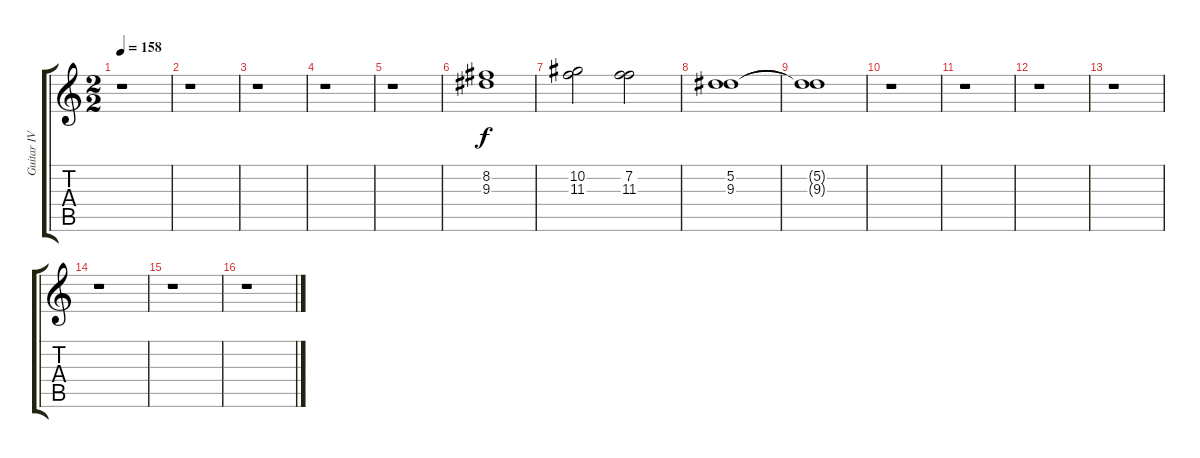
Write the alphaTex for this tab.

\track ("Guitar IV (elec. 6 stg./overdriven)" "Guitar IV ") {instrument overdrivenguitar}
\staff {score tabs}
\tuning (Eb4 Bb3 Gb3 Db3 Ab2 Eb2) {hide}
\ts (2 2)
\tempo 158
\clef g2
\ks c
r.1{dy f} |
r.1 |
r.1 |
r.1 |
r.1 |
(8.2 9.3).1 |
(10.2 11.3).2 (7.2 11.3).2 |
(5.2 9.3).1 |
(5.2{t} 9.3{t}).1 |
r.1 |
r.1 |
r.1 |
r.1 |
r.1 |
r.1 |
r.1
